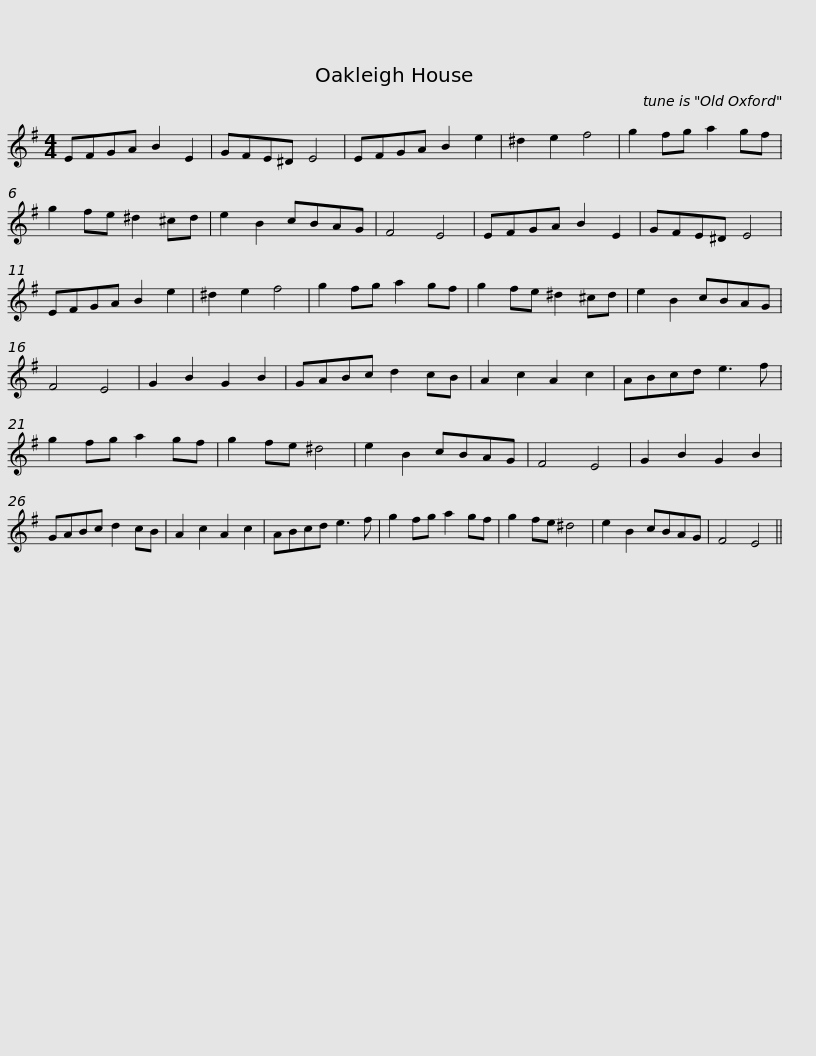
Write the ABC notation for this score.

X:1
L:1/8
M:4/4
I:linebreak $
K:Emin
V:1 treble
V:1
 EFGA B2 E2 | GFE^D E4 | EFGA B2 e2 | ^d2 e2 f4 | g2 fg a2 gf | %5
 g2 fe ^d2 ^cd | e2 B2 cBAG |$ F4 E4 | EFGA B2 E2 | GFE^D E4 | %10
 EFGA B2 e2 | ^d2 e2 f4 | g2 fg a2 gf | g2 fe ^d2 ^cd | e2 B2 cBAG |$ %15
 F4 E4 | G2 B2 G2 B2 | GABc d2 cB | A2 c2 A2 c2 | ABcd e3 f | %20
 g2 fg a2 gf | g2 fe ^d4 | e2 B2 cBAG | F4 E4 |$ G2 B2 G2 B2 | %25
 GABc d2 cB | A2 c2 A2 c2 | ABcd e3 f | g2 fg a2 gf | g2 fe ^d4 | %30
 e2 B2 cBAG | F4 E4 || %32
